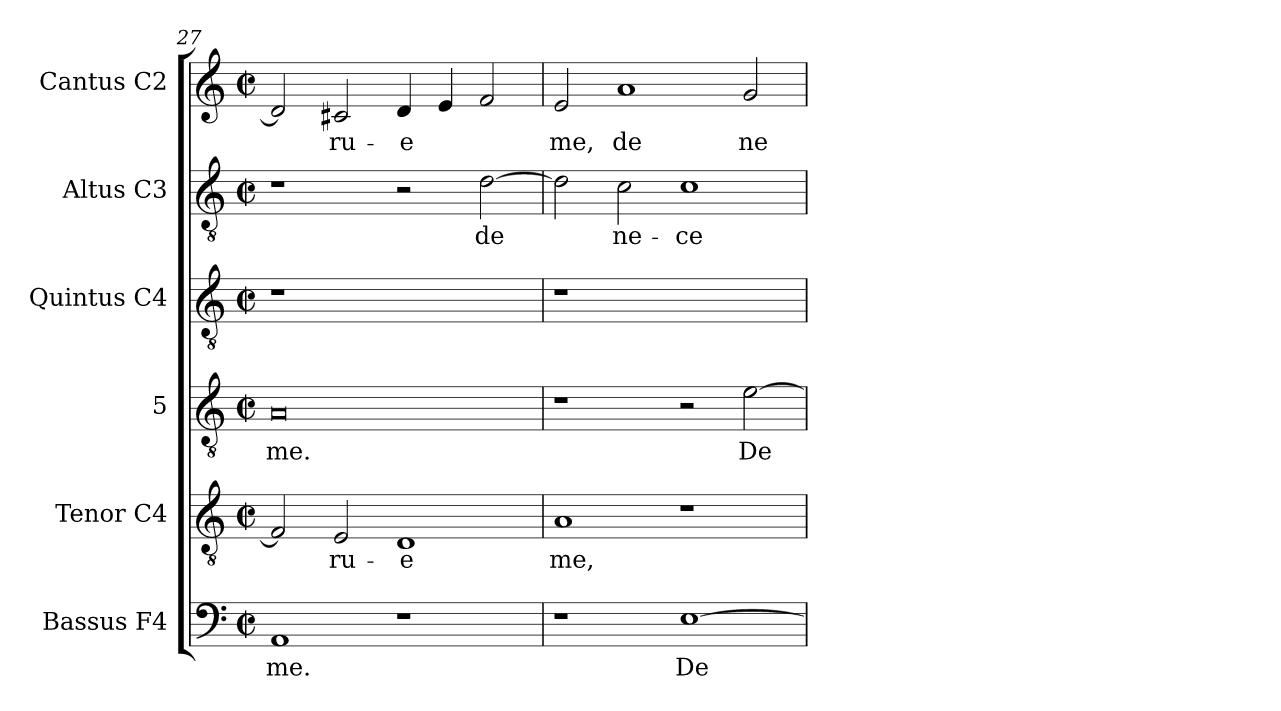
**kern	**text	**kern	**text	**kern	**text	**kern	**kern	**text	**kern	**text
*part6	*part6	*part5	*part5	*part4	*part4	*part3	*part2	*part2	*part1	*part1
*staff6	*staff6	*staff5	*staff5	*staff4	*staff4	*staff3	*staff2	*staff2	*staff1	*staff1
*I"Bassus  F4	*	*I"Tenor  C4	*	*I"5	*	*I"Quintus  C4	*I"Altus  C3	*	*I"Cantus  C2	*
*I'B	*	*I'T	*	*	*	*	*I'A	*	*I'C	*
*clefF4	*	*clefGv2	*	*clefGv2	*	*clefGv2	*clefGv2	*	*clefG2	*
*k[]	*	*k[]	*	*k[]	*	*k[]	*k[]	*	*k[]	*
*C:	*	*C:	*	*C:	*	*C:	*C:	*	*C:	*
*M2/2	*	*M2/2	*	*M2/2	*	*M2/2	*M2/2	*	*M2/2	*
*met(c|)	*	*met(c|)	*	*met(c|)	*	*met(c|)	*met(c|)	*	*met(c|)	*
=27	=27	=27	=27	=27	=27	=27	=27	=27	=27	=27
!	!LO:LY:b:cj	!	!LO:LY:b:cj	!	!LO:LY:b:cj	!	!	!	!	!LO:LY:b:cj
1AA	me.	2F/]	--	0A	me.	1r	1r	.	2d/]	--
!	!	!	!LO:LY:b:cj	!	!	!	!	!	!	!LO:LY:b:cj
.	.	2E/	-ru-	.	.	.	.	.	2c#X/	-ru-
!	!	!	!LO:LY:b:cj	!	!	!	!	!	!	!LO:LY:b:cj
1r	.	1D	-e	.	.	1ryy	2r	.	4d/	-e
!	!	!	!	!	!	!	!	!	!	!LO:LY:b:cj
.	.	.	.	.	.	.	.	.	4e/	.
!	!	!	!	!	!	!	!	!LO:LY:b:cj	!	!LO:LY:b:cj
.	.	.	.	.	.	.	[>2d\	de	2f/	.
=28	=28	=28	=28	=28	=28	=28	=28	=28	=28	=28
!	!	!	!LO:LY:b:cj	!	!	!	!	!LO:LY:b:cj	!	!LO:LY:b:cj
1r	.	1A	me,	1r	.	1r	2d\]	.	2e/	me,
!	!	!	!	!	!	!	!	!LO:LY:b:cj	!	!LO:LY:b:cj
.	.	.	.	.	.	.	2c\	ne-	1a	de
!	!LO:LY:b:cj	!	!	!	!	!	!	!LO:LY:b:cj	!	!
[<1E	De	1r	.	2r	.	1ryy	1c	-ce-	.	.
!	!	!	!	!	!LO:LY:b:cj	!	!	!	!	!LO:LY:b:cj
.	.	.	.	[<2e\	De	.	.	.	2g/	ne-
=	=	=	=	=	=	=	=	=	=	=
*-	*-	*-	*-	*-	*-	*-	*-	*-	*-	*-
